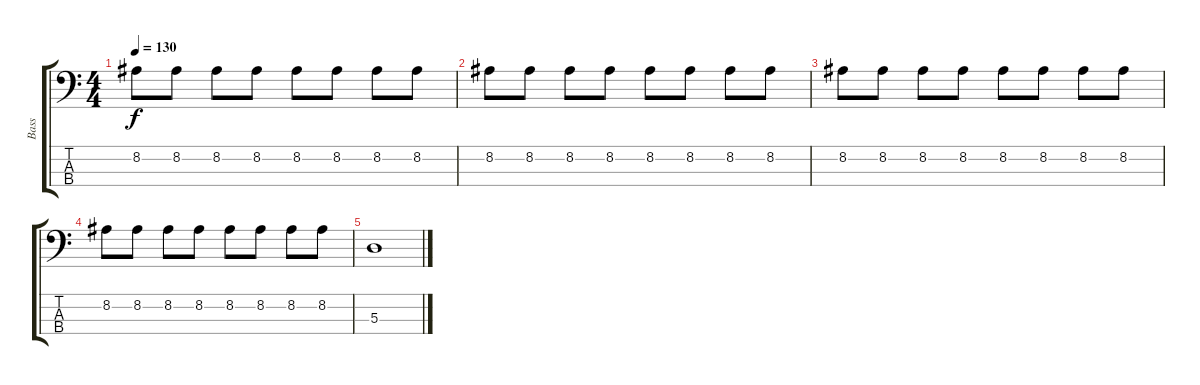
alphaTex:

\track ("Bass" "Bass") {instrument electricbassfinger}
\staff {score tabs}
\tuning (G2 D2 A1 D1) {hide}
\ts (4 4)
\tempo 130
\clef f4
\ks c
8.2.8{dy f} 8.2.8 8.2.8 8.2.8 8.2.8 8.2.8 8.2.8 8.2.8 |
8.2.8 8.2.8 8.2.8 8.2.8 8.2.8 8.2.8 8.2.8 8.2.8 |
8.2.8 8.2.8 8.2.8 8.2.8 8.2.8 8.2.8 8.2.8 8.2.8 |
8.2.8 8.2.8 8.2.8 8.2.8 8.2.8 8.2.8 8.2.8 8.2.8 |
5.3.1
